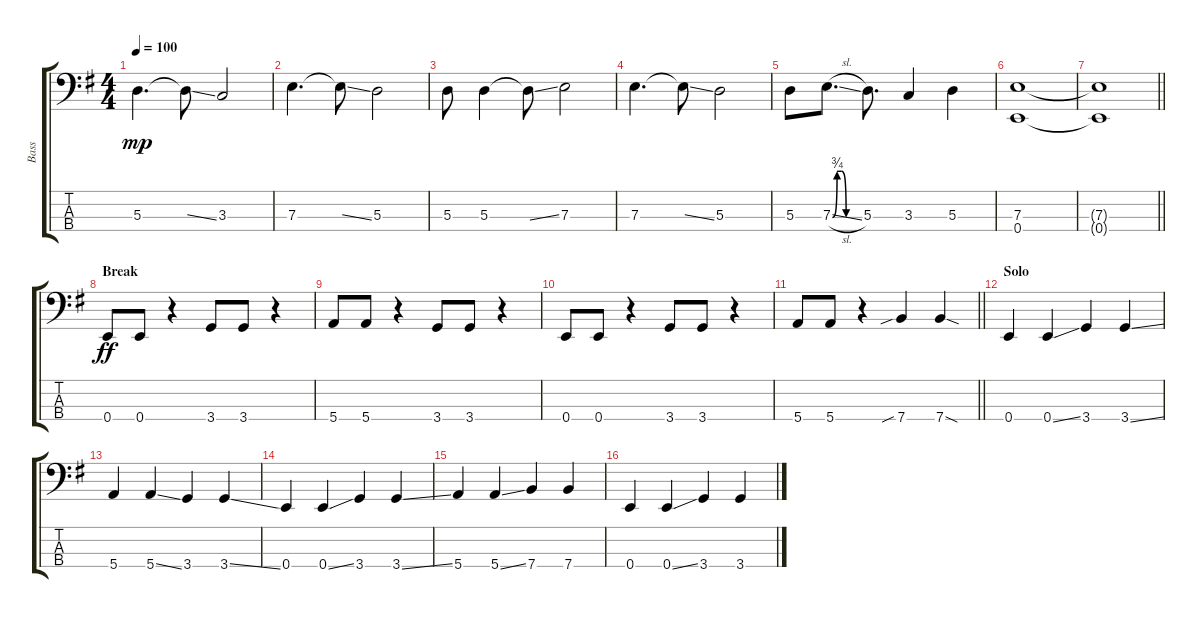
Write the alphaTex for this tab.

\track ("Bass" "Bass") {instrument electricbassfinger}
\staff {score tabs}
\tuning (G2 D2 A1 E1) {hide}
\ts (4 4)
\tempo 100
\clef f4
\ks eminor
5.3.4{d dy mp} 5.3{ss t}.8 3.3.2 |
7.3.4{d} 7.3{ss t}.8 5.3.2 |
5.3.8 5.3.4 5.3{ss t}.8 7.3.2 |
7.3.4{d} 7.3{ss t}.8 5.3.2 |
5.3.8 7.3{be (custom 0 0 10 3 20 3 30 0 60 0) sl}.8{d} 5.3.8{d} 3.3.4 5.3.4 |
(7.3 0.4).1 |
\barLineRight lightlight
(7.3{t} 0.4{t}).1 |
\section ("" "Break")
0.4.8{dy ff} 0.4.8 r.4 3.4.8 3.4.8 r.4 |
5.4.8 5.4.8 r.4 3.4.8 3.4.8 r.4 |
0.4.8 0.4.8 r.4 3.4.8 3.4.8 r.4 |
\barLineRight lightlight
5.4.8 5.4.8 r.4 7.4{sib}.4 7.4{sod}.4 |
\section ("" "Solo")
0.4.4 0.4{ss}.4 3.4.4 3.4{ss}.4 |
5.4.4 5.4{ss}.4 3.4.4 3.4{ss}.4 |
0.4.4 0.4{ss}.4 3.4.4 3.4{ss}.4 |
5.4.4 5.4{ss}.4 7.4.4 7.4.4 |
0.4.4 0.4{ss}.4 3.4.4 3.4{ss}.4
